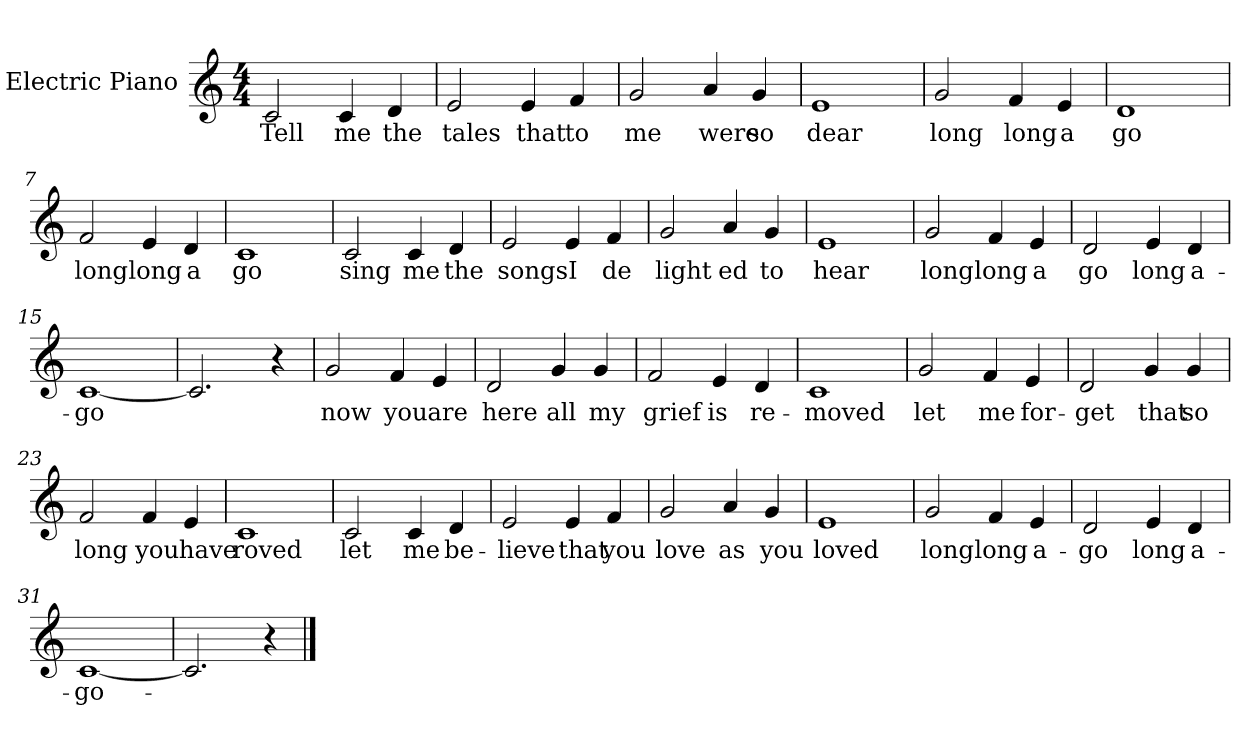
**kern	**text
*part1	*part1
*staff1	*staff1
*I"Electric Piano	*
*I'E.Pno	*
*clefG2	*
*k[]	*
*C:	*
*M4/4	*
=1	=1
2c/	Tell
4c/	me
4d/	the
=2	=2
2e/	tales
4e/	that
4f/	to
=3	=3
2g/	me
4a/	were
4g/	so
=4	=4
1e	dear
!!LO:LB:g=z
=5	=5
2g/	long
4f/	long
4e/	a
=6	=6
1d	go
=7	=7
2f/	long
4e/	long
4d/	a
=8	=8
1c	go
!!LO:LB:g=z
=9	=9
2c/	sing
4c/	me
4d/	the
=10	=10
2e/	songs
4e/	I
4f/	de
=11	=11
2g/	light
4a/	ed
4g/	to
=12	=12
1e	hear
!!LO:LB:g=z
=13	=13
2g/	long
4f/	long
4e/	a
=14	=14
2d/	go
4e/	long
4d/	a-
=15	=15
[1c	-go
=16	=16
2.c/]	.
4r	.
!!LO:LB:g=z
=17	=17
2g/	now
4f/	you
4e/	are
=18	=18
2d/	here
4g/	all
4g/	my
=19	=19
2f/	grief
4e/	is
4d/	re-
=20	=20
1c	-moved
!!LO:LB:g=z
=21	=21
2g/	let
4f/	me
4e/	for-
=22	=22
2d/	-get
4g/	that
4g/	so
=23	=23
2f/	long
4f/	you
4e/	have
=24	=24
1c	roved
!!LO:LB:g=z
=25	=25
2c/	let
4c/	me
4d/	be-
=26	=26
2e/	-lieve
4e/	that
4f/	you
=27	=27
2g/	love
4a/	as
4g/	you
=28	=28
1e	loved
!!LO:LB:g=z
=29	=29
2g/	long
4f/	long
4e/	a-
=30	=30
2d/	-go
4e/	long
4d/	a-
=31	=31
[1c	-go-
=32	=32
2.c/]	.
4r	.
==	==
*-	*-
